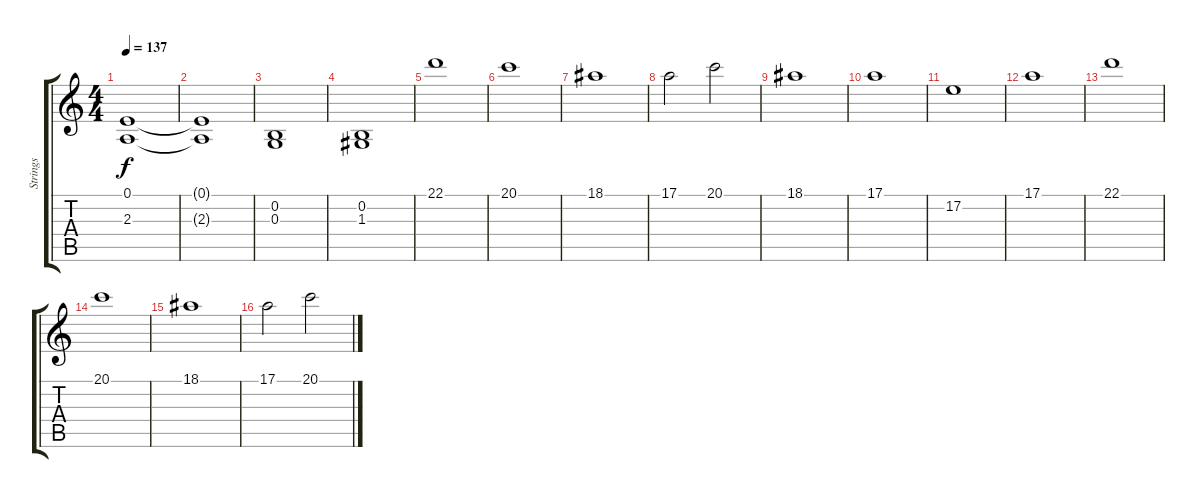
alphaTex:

\track ("Strings" "Strings") {instrument synthstrings1}
\staff {score tabs}
\tuning (E4 B3 G3 D3 A2 E2) {hide}
\ts (4 4)
\tempo 137
\clef g2
\ks c
(0.1 2.3).1{dy f} |
(0.1{t} 2.3{t}).1 |
(0.2 0.3).1 |
(0.2 1.3).1 |
22.1.1 |
20.1.1 |
18.1.1 |
17.1.2 20.1.2 |
18.1.1 |
17.1.1 |
17.2.1 |
17.1.1 |
22.1.1 |
20.1.1 |
18.1.1 |
17.1.2 20.1.2
